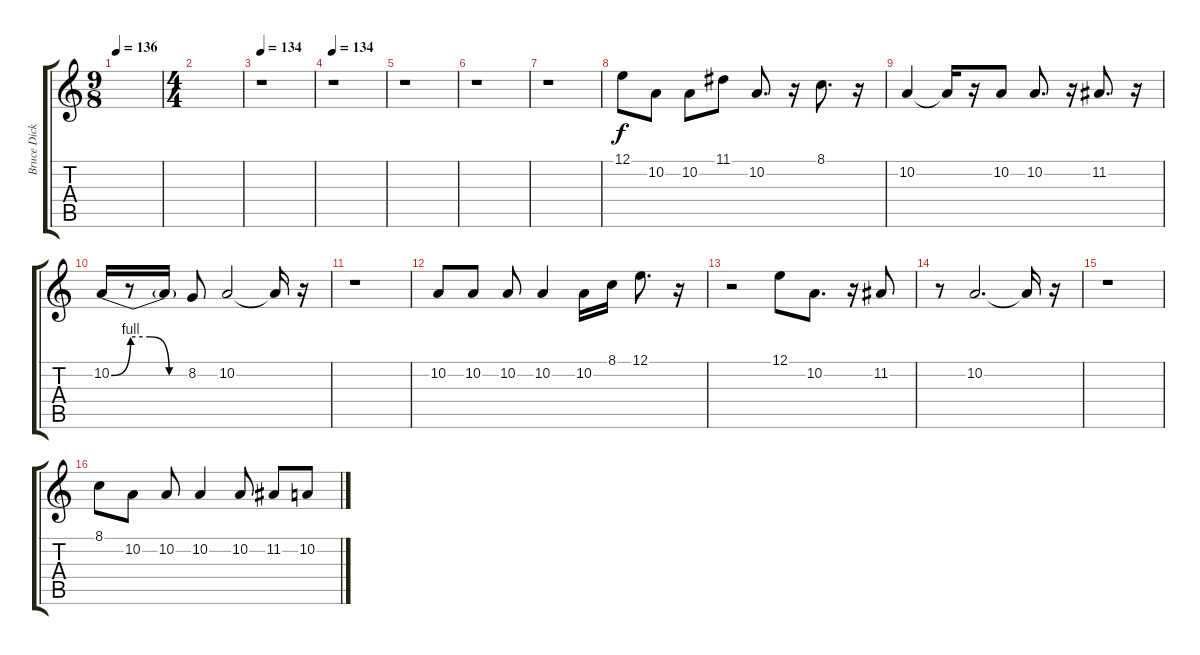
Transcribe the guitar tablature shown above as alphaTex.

\track ("Bruce Dickinson" "Bruce Dick") {instrument lead2sawtooth}
\staff {score tabs}
\tuning (E4 B3 G3 D3 A2 E2) {hide}
\ts (9 8)
\tempo 136
\clef g2
\ks c
|
\ts (4 4)
|
\tempo 134
r.1 |
\tempo 134
r.1 |
r.1 |
r.1 |
r.1 |
12.1.8 10.2.8 10.2.8 11.1.8 10.2.8{d} r.16 8.1.8{d} r.16 |
10.2.4 10.2{t}.16 r.16 10.2.8 10.2.8{d} r.16 11.2.8{d} r.16 |
10.2{be (custom 0 0 15 4 30 4 45 0 60 0)}.16 r.8 10.2{t}.16 8.2.8 10.2.2 10.2{t}.16 r.16 |
r.1 |
10.2.8 10.2.8 10.2.8 10.2.4 10.2.16 8.1.16 12.1.8{d} r.16 |
r.2 12.1.8 10.2.8{d} r.16 11.2.8 |
r.8 10.2.2{d} 10.2{t}.16 r.16 |
r.1 |
8.1.8 10.2.8 10.2.8 10.2.4 10.2.8 11.2.8 10.2.8
